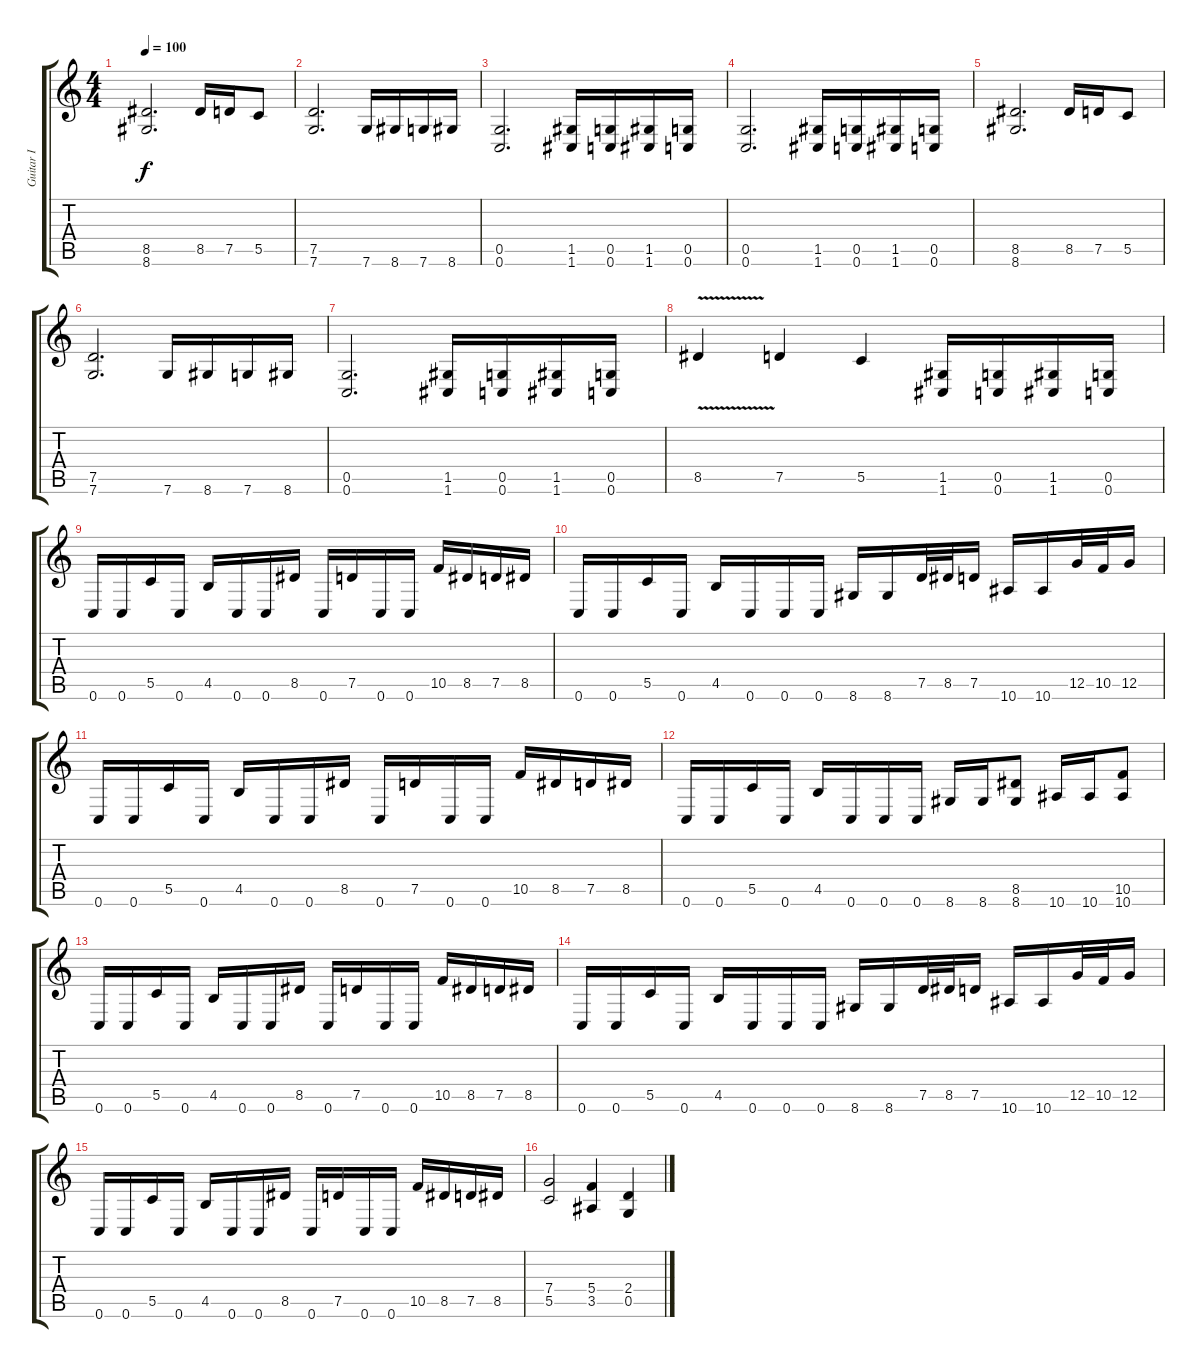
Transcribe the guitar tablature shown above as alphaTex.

\track ("Guitar I" "Guitar I") {instrument overdrivenguitar}
\staff {score tabs}
\tuning (D4 A3 F3 C3 G2 C2) {hide}
\ts (4 4)
\tempo 100
\clef g2
\ks c
(8.5 8.6).2{d dy f} 8.5.16 7.5.16 5.5.8 |
(7.5 7.6).2{d} 7.6.16 8.6.16 7.6.16 8.6.16 |
(0.5 0.6).2{d} (1.5 1.6).16 (0.5 0.6).16 (1.5 1.6).16 (0.5 0.6).16 |
(0.5 0.6).2{d} (1.5 1.6).16 (0.5 0.6).16 (1.5 1.6).16 (0.5 0.6).16 |
(8.5 8.6).2{d} 8.5.16 7.5.16 5.5.8 |
(7.5 7.6).2{d} 7.6.16 8.6.16 7.6.16 8.6.16 |
(0.5 0.6).2{d} (1.5 1.6).16 (0.5 0.6).16 (1.5 1.6).16 (0.5 0.6).16 |
8.5{v}.4{instrument guitarharmonics} 7.5.4{instrument overdrivenguitar} 5.5.4 (1.5 1.6).16 (0.5 0.6).16 (1.5 1.6).16 (0.5 0.6).16 |
0.6.16 0.6.16 5.5.16 0.6.16 4.5.16 0.6.16 0.6.16 8.5.16 0.6.16 7.5.16 0.6.16 0.6.16 10.5.16 8.5.16 7.5.16 8.5.16 |
0.6.16 0.6.16 5.5.16 0.6.16 4.5.16 0.6.16 0.6.16 0.6.16 8.6.16 8.6.16 7.5.32 8.5.32 7.5.16 10.6.16 10.6.16 12.5.32 10.5.32 12.5.16 |
0.6.16 0.6.16 5.5.16 0.6.16 4.5.16 0.6.16 0.6.16 8.5.16 0.6.16 7.5.16 0.6.16 0.6.16 10.5.16 8.5.16 7.5.16 8.5.16 |
0.6.16 0.6.16 5.5.16 0.6.16 4.5.16 0.6.16 0.6.16 0.6.16 8.6.16 8.6.16 (8.5 8.6).8 10.6.16 10.6.16 (10.5 10.6).8 |
0.6.16 0.6.16 5.5.16 0.6.16 4.5.16 0.6.16 0.6.16 8.5.16 0.6.16 7.5.16 0.6.16 0.6.16 10.5.16 8.5.16 7.5.16 8.5.16 |
0.6.16 0.6.16 5.5.16 0.6.16 4.5.16 0.6.16 0.6.16 0.6.16 8.6.16 8.6.16 7.5.32 8.5.32 7.5.16 10.6.16 10.6.16 12.5.32 10.5.32 12.5.16 |
0.6.16 0.6.16 5.5.16 0.6.16 4.5.16 0.6.16 0.6.16 8.5.16 0.6.16 7.5.16 0.6.16 0.6.16 10.5.16 8.5.16 7.5.16 8.5.16 |
(7.4 5.5).2 (5.4 3.5).4 (2.4 0.5).4
